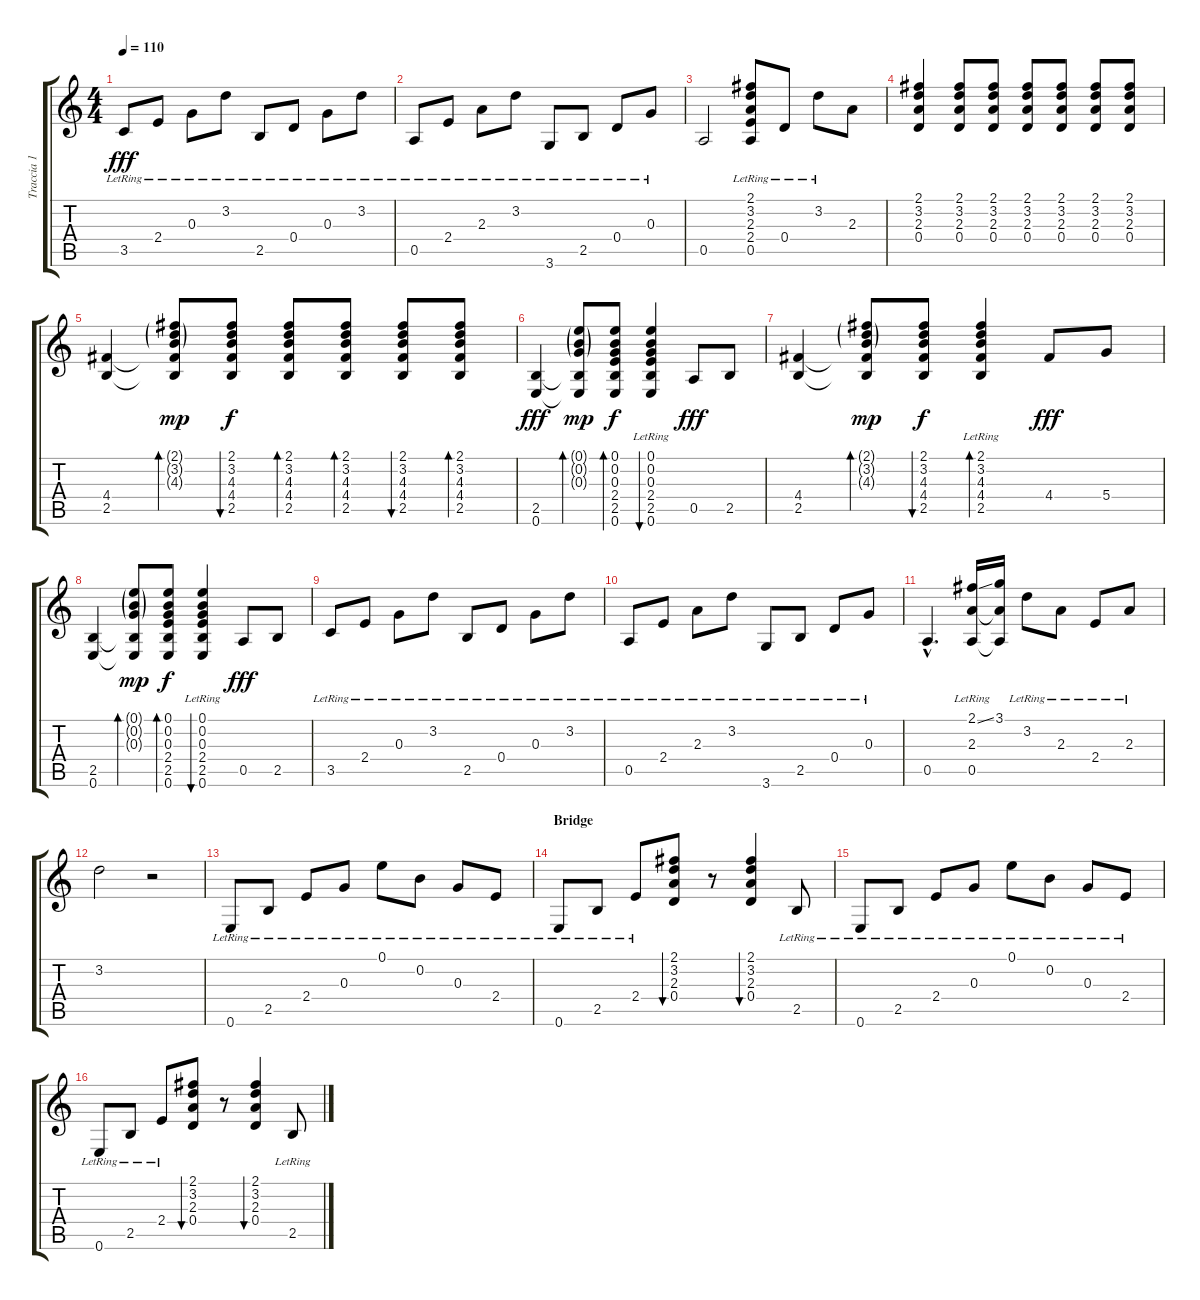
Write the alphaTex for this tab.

\track ("Traccia 1" "Traccia 1") {instrument acousticguitarsteel}
\staff {score tabs}
\tuning (E4 B3 G3 D3 A2 E2) {hide}
\ts (4 4)
\tempo 110
\clef g2
\ks c
3.5{lr}.8{dy fff} 2.4{lr}.8 0.3{lr}.8 3.2{lr}.8 2.5{lr}.8 0.4{lr}.8 0.3{lr}.8 3.2{lr}.8 |
0.5{lr}.8 2.4{lr}.8 2.3{lr}.8 3.2{lr}.8 3.6{lr}.8 2.5{lr}.8 0.4{lr}.8 0.3{lr}.8 |
0.5.2 (2.1 3.2{lr} 2.3{lr} 2.4{lr} 0.5{lr}).8 0.4{lr}.8 3.2{lr}.8 2.3.8 |
(2.1 3.2 2.3 0.4).4 (2.1 3.2 2.3 0.4).8 (2.1 3.2 2.3 0.4).8 (2.1 3.2 2.3 0.4).8 (2.1 3.2 2.3 0.4).8 (2.1 3.2 2.3 0.4).8 (2.1 3.2 2.3 0.4).8 |
(4.4 2.5).4 (2.1{g} 3.2{g} 4.3{g} 4.4{t} 2.5{t}).8{bd 60 dy mp} (2.1 3.2 4.3 4.4 2.5).8{bu 60 dy f} (2.1 3.2 4.3 4.4 2.5).8{bd 60} (2.1 3.2 4.3 4.4 2.5).8{bd 60} (2.1 3.2 4.3 4.4 2.5).8{bu 60} (2.1 3.2 4.3 4.4 2.5).8{bd 60} |
(2.5 0.6).4{dy fff} (0.1{g} 0.2{g} 0.3{g} 2.5{t} 0.6{t}).8{bd 60 dy mp} (0.1 0.2 0.3 2.4 2.5 0.6).8{bd 60 dy f} (0.1{lr} 0.2{lr} 0.3{lr} 2.4{lr} 2.5{lr} 0.6{lr}).4{bu 60} 0.5.8{dy fff} 2.5.8 |
(4.4 2.5).4 (2.1{g} 3.2{g} 4.3{g} 4.4{t} 2.5{t}).8{bd 60 dy mp} (2.1 3.2 4.3 4.4 2.5).8{bu 60 dy f} (2.1{lr} 3.2{lr} 4.3{lr} 4.4{lr} 2.5{lr}).4{bd 60} 4.4.8{dy fff} 5.4.8 |
(2.5 0.6).4 (0.1{g} 0.2{g} 0.3{g} 2.5{t} 0.6{t}).8{bd 60 dy mp} (0.1 0.2 0.3 2.4 2.5 0.6).8{bd 60 dy f} (0.1{lr} 0.2{lr} 0.3{lr} 2.4{lr} 2.5{lr} 0.6{lr}).4{bu 60} 0.5.8{dy fff} 2.5.8 |
3.5{lr}.8 2.4{lr}.8 0.3{lr}.8 3.2{lr}.8 2.5{lr}.8 0.4{lr}.8 0.3{lr}.8 3.2{lr}.8 |
0.5{lr}.8 2.4{lr}.8 2.3{lr}.8 3.2{lr}.8 3.6{lr}.8 2.5{lr}.8 0.4{lr}.8 0.3{lr}.8 |
0.5{hac}.4{d} (2.1{ss} 2.3 0.5{lr}).16 (3.1 2.3{t} 0.5{t}).16 3.2{lr}.8 2.3{lr}.8 2.4{lr}.8 2.3{lr}.8 |
3.2.2 r.2 |
0.6{lr}.8 2.5{lr}.8 2.4{lr}.8 0.3{lr}.8 0.1{lr}.8 0.2{lr}.8 0.3{lr}.8 2.4{lr}.8 |
\section ("" "Bridge")
0.6{lr}.8 2.5{lr}.8 2.4{lr}.8 (2.1 3.2 2.3 0.4).8{bu 30} r.8 (2.1 3.2 2.3 0.4).4{bu 30} 2.5{lr}.8 |
0.6{lr}.8 2.5{lr}.8 2.4{lr}.8 0.3{lr}.8 0.1{lr}.8 0.2{lr}.8 0.3{lr}.8 2.4{lr}.8 |
0.6{lr}.8 2.5{lr}.8 2.4{lr}.8 (2.1 3.2 2.3 0.4).8{bu 30} r.8 (2.1 3.2 2.3 0.4).4{bu 30} 2.5{lr}.8
